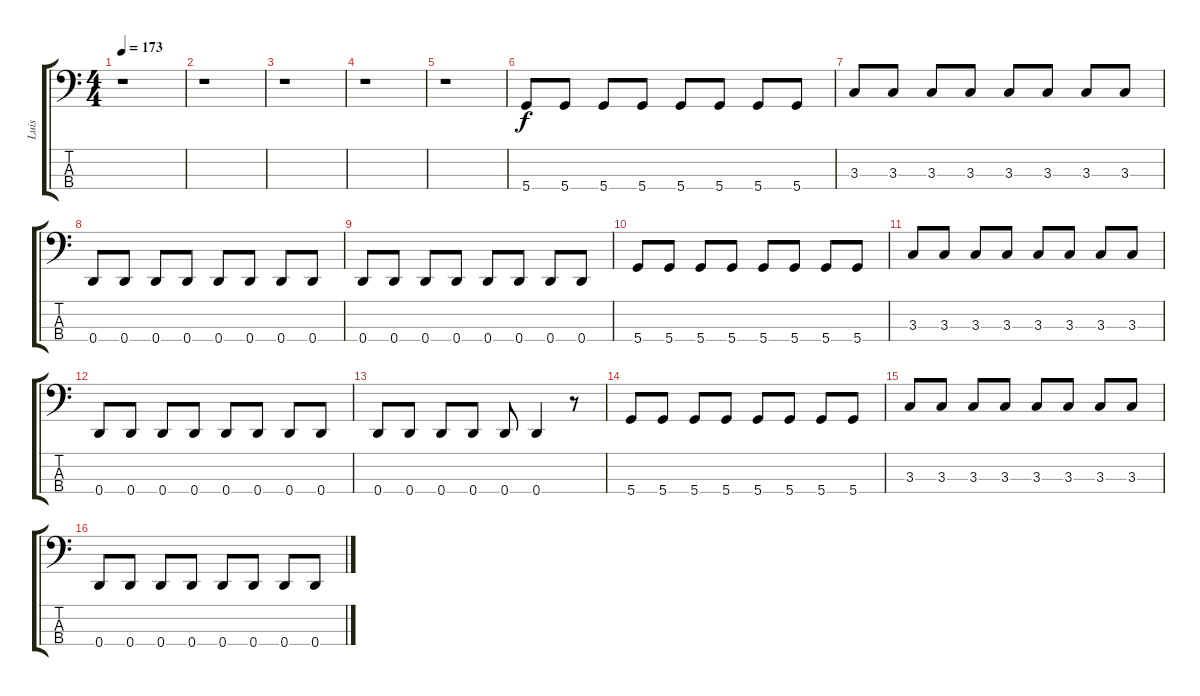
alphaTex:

\track ("Luis" "Luis") {instrument electricbassfinger}
\staff {score tabs}
\tuning (G2 D2 A1 D1) {hide}
\ts (4 4)
\tempo 173
\clef f4
\ks c
r.1{dy f instrument electricbassfinger} |
r.1 |
r.1 |
r.1 |
r.1 |
5.4.8 5.4.8 5.4.8 5.4.8 5.4.8 5.4.8 5.4.8 5.4.8 |
3.3.8 3.3.8 3.3.8 3.3.8 3.3.8 3.3.8 3.3.8 3.3.8 |
0.4.8 0.4.8 0.4.8 0.4.8 0.4.8 0.4.8 0.4.8 0.4.8 |
0.4.8 0.4.8 0.4.8 0.4.8 0.4.8 0.4.8 0.4.8 0.4.8 |
5.4.8 5.4.8 5.4.8 5.4.8 5.4.8 5.4.8 5.4.8 5.4.8 |
3.3.8 3.3.8 3.3.8 3.3.8 3.3.8 3.3.8 3.3.8 3.3.8 |
0.4.8 0.4.8 0.4.8 0.4.8 0.4.8 0.4.8 0.4.8 0.4.8 |
0.4.8 0.4.8 0.4.8 0.4.8 0.4.8 0.4.4 r.8 |
5.4.8 5.4.8 5.4.8 5.4.8 5.4.8 5.4.8 5.4.8 5.4.8 |
3.3.8 3.3.8 3.3.8 3.3.8 3.3.8 3.3.8 3.3.8 3.3.8 |
0.4.8 0.4.8 0.4.8 0.4.8 0.4.8 0.4.8 0.4.8 0.4.8
